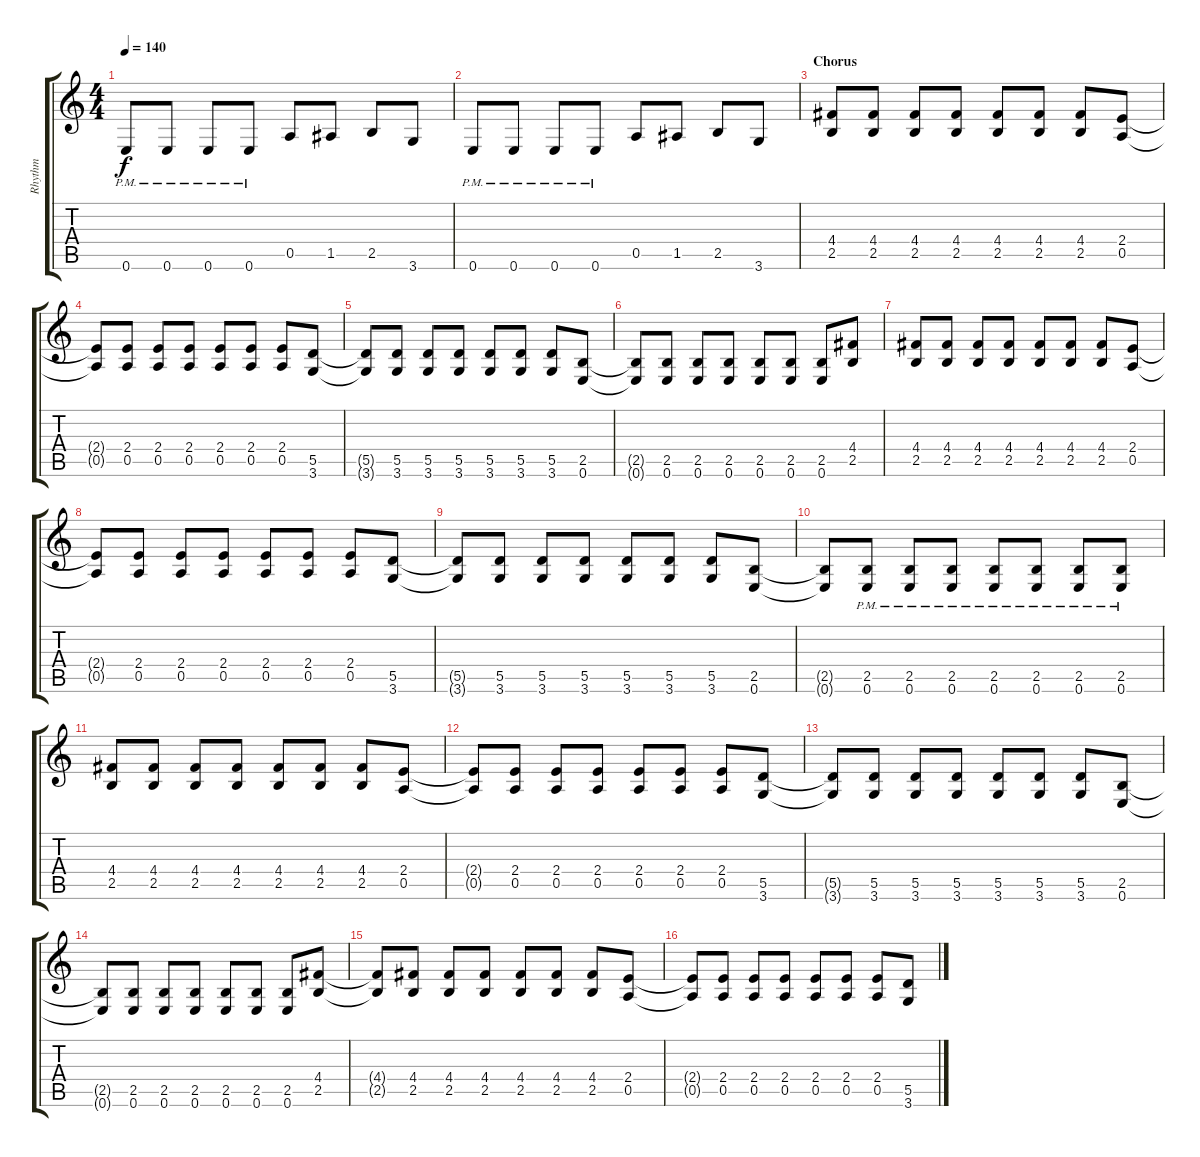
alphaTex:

\track ("Rhythm" "Rhythm") {instrument distortionguitar}
\staff {score tabs}
\tuning (E4 B3 G3 D3 A2 E2) {hide}
\ts (4 4)
\tempo 140
\clef g2
\ks c
0.6{pm}.8{dy f} 0.6{pm}.8 0.6{pm}.8 0.6{pm}.8 0.5.8 1.5.8 2.5.8 3.6.8 |
0.6{pm}.8 0.6{pm}.8 0.6{pm}.8 0.6{pm}.8 0.5.8 1.5.8 2.5.8 3.6.8 |
\section ("" "Chorus")
(4.4 2.5).8 (4.4 2.5).8 (4.4 2.5).8 (4.4 2.5).8 (4.4 2.5).8 (4.4 2.5).8 (4.4 2.5).8 (2.4 0.5).8 |
(2.4{t} 0.5{t}).8 (2.4 0.5).8 (2.4 0.5).8 (2.4 0.5).8 (2.4 0.5).8 (2.4 0.5).8 (2.4 0.5).8 (5.5 3.6).8 |
(5.5{t} 3.6{t}).8 (5.5 3.6).8 (5.5 3.6).8 (5.5 3.6).8 (5.5 3.6).8 (5.5 3.6).8 (5.5 3.6).8 (2.5 0.6).8 |
(2.5{t} 0.6{t}).8 (2.5 0.6).8 (2.5 0.6).8 (2.5 0.6).8 (2.5 0.6).8 (2.5 0.6).8 (2.5 0.6).8 (4.4 2.5).8 |
(4.4 2.5).8 (4.4 2.5).8 (4.4 2.5).8 (4.4 2.5).8 (4.4 2.5).8 (4.4 2.5).8 (4.4 2.5).8 (2.4 0.5).8 |
(2.4{t} 0.5{t}).8 (2.4 0.5).8 (2.4 0.5).8 (2.4 0.5).8 (2.4 0.5).8 (2.4 0.5).8 (2.4 0.5).8 (5.5 3.6).8 |
(5.5{t} 3.6{t}).8 (5.5 3.6).8 (5.5 3.6).8 (5.5 3.6).8 (5.5 3.6).8 (5.5 3.6).8 (5.5 3.6).8 (2.5 0.6).8 |
(2.5{t} 0.6{t}).8 (2.5{pm} 0.6).8 (2.5{pm} 0.6).8 (2.5{pm} 0.6).8 (2.5{pm} 0.6).8 (2.5{pm} 0.6).8 (2.5{pm} 0.6).8 (2.5{pm} 0.6).8 |
(4.4 2.5).8 (4.4 2.5).8 (4.4 2.5).8 (4.4 2.5).8 (4.4 2.5).8 (4.4 2.5).8 (4.4 2.5).8 (2.4 0.5).8 |
(2.4{t} 0.5{t}).8 (2.4 0.5).8 (2.4 0.5).8 (2.4 0.5).8 (2.4 0.5).8 (2.4 0.5).8 (2.4 0.5).8 (5.5 3.6).8 |
(5.5{t} 3.6{t}).8 (5.5 3.6).8 (5.5 3.6).8 (5.5 3.6).8 (5.5 3.6).8 (5.5 3.6).8 (5.5 3.6).8 (2.5 0.6).8 |
(2.5{t} 0.6{t}).8 (2.5 0.6).8 (2.5 0.6).8 (2.5 0.6).8 (2.5 0.6).8 (2.5 0.6).8 (2.5 0.6).8 (4.4 2.5).8 |
(4.4{t} 2.5{t}).8 (4.4 2.5).8 (4.4 2.5).8 (4.4 2.5).8 (4.4 2.5).8 (4.4 2.5).8 (4.4 2.5).8 (2.4 0.5).8 |
(2.4{t} 0.5{t}).8 (2.4 0.5).8 (2.4 0.5).8 (2.4 0.5).8 (2.4 0.5).8 (2.4 0.5).8 (2.4 0.5).8 (5.5 3.6).8
